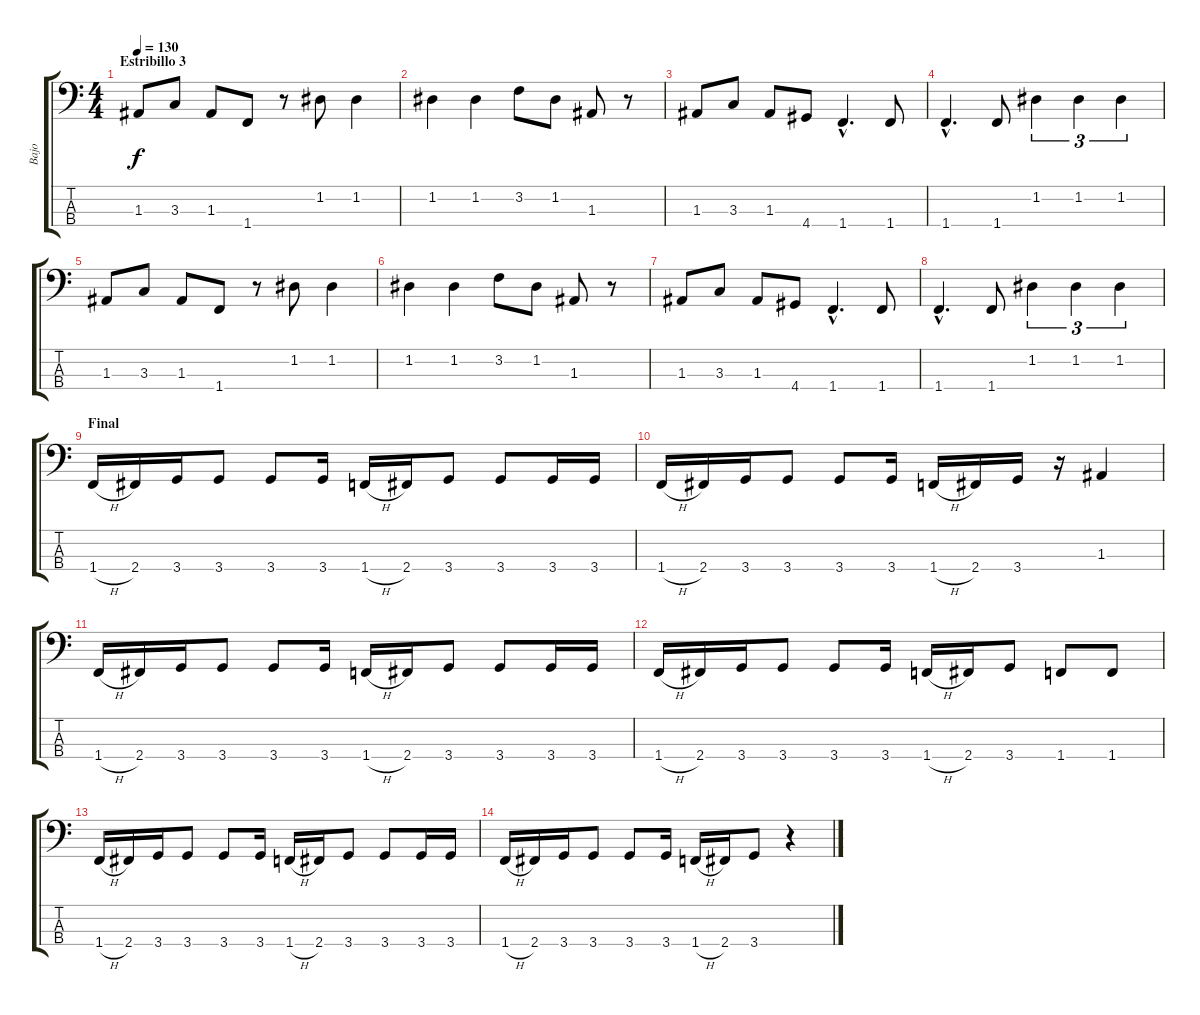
\track ("Bajo" "Bajo") {instrument electricbasspick}
\staff {score tabs}
\tuning (G2 D2 A1 E1) {hide}
\ts (4 4)
\section ("" "Estribillo 3")
\tempo 130
\clef f4
\ks c
1.3.8{dy f} 3.3.8 1.3.8 1.4.8 r.8 1.2.8 1.2.4 |
1.2.4 1.2.4 3.2.8 1.2.8 1.3.8 r.8 |
1.3.8 3.3.8 1.3.8 4.4.8 1.4{hac}.4{d} 1.4.8 |
1.4{hac}.4{d} 1.4.8 1.2.4{tu (3 2)} 1.2.4{tu (3 2)} 1.2.4{tu (3 2)} |
1.3.8 3.3.8 1.3.8 1.4.8 r.8 1.2.8 1.2.4 |
1.2.4 1.2.4 3.2.8 1.2.8 1.3.8 r.8 |
1.3.8 3.3.8 1.3.8 4.4.8 1.4{hac}.4{d} 1.4.8 |
1.4{hac}.4{d} 1.4.8 1.2.4{tu (3 2)} 1.2.4{tu (3 2)} 1.2.4{tu (3 2)} |
\section ("" "Final")
1.4{h}.16 2.4.16 3.4.16 3.4.8 3.4.8 3.4.16 1.4{h}.16 2.4.16 3.4.8 3.4.8 3.4.16 3.4.16 |
1.4{h}.16 2.4.16 3.4.16 3.4.8 3.4.8 3.4.16 1.4{h}.16 2.4.16 3.4.16 r.16 1.3.4 |
1.4{h}.16 2.4.16 3.4.16 3.4.8 3.4.8 3.4.16 1.4{h}.16 2.4.16 3.4.8 3.4.8 3.4.16 3.4.16 |
1.4{h}.16 2.4.16 3.4.16 3.4.8 3.4.8 3.4.16 1.4{h}.16 2.4.16 3.4.8 1.4.8 1.4.8 |
1.4{h}.16 2.4.16 3.4.16 3.4.8 3.4.8 3.4.16 1.4{h}.16 2.4.16 3.4.8 3.4.8 3.4.16 3.4.16 |
1.4{h}.16 2.4.16 3.4.16 3.4.8 3.4.8 3.4.16 1.4{h}.16 2.4.16 3.4.8 r.4
